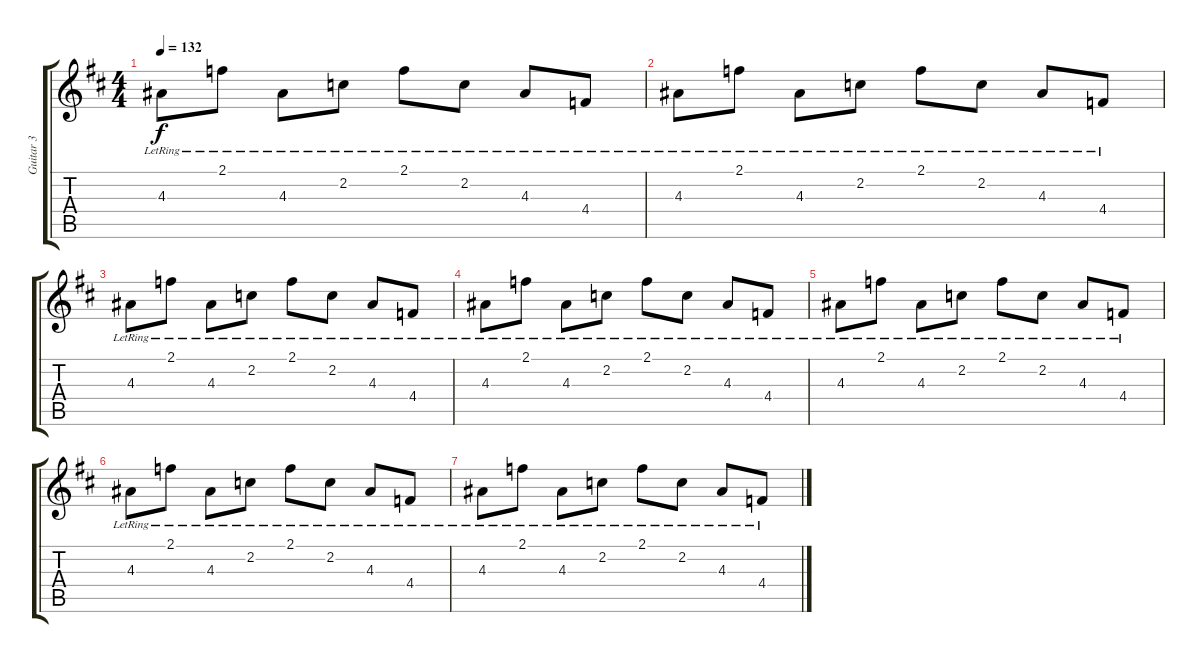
\track ("Guitar 3" "Guitar 3") {instrument acousticguitarsteel}
\staff {score tabs}
\tuning (Eb4 Bb3 Gb3 Db3 Ab2 Eb2) {hide}
\ts (4 4)
\tempo 132
\clef g2
\ks d
4.3{lr}.8{dy f} 2.1{lr}.8 4.3{lr}.8 2.2{lr}.8 2.1{lr}.8 2.2{lr}.8 4.3{lr}.8 4.4{lr}.8 |
4.3{lr}.8 2.1{lr}.8 4.3{lr}.8 2.2{lr}.8 2.1{lr}.8 2.2{lr}.8 4.3{lr}.8 4.4{lr}.8 |
4.3{lr}.8 2.1{lr}.8 4.3{lr}.8 2.2{lr}.8 2.1{lr}.8 2.2{lr}.8 4.3{lr}.8 4.4{lr}.8 |
4.3{lr}.8 2.1{lr}.8 4.3{lr}.8 2.2{lr}.8 2.1{lr}.8 2.2{lr}.8 4.3{lr}.8 4.4{lr}.8 |
4.3{lr}.8 2.1{lr}.8 4.3{lr}.8 2.2{lr}.8 2.1{lr}.8 2.2{lr}.8 4.3{lr}.8 4.4{lr}.8 |
4.3{lr}.8 2.1{lr}.8 4.3{lr}.8 2.2{lr}.8 2.1{lr}.8 2.2{lr}.8 4.3{lr}.8 4.4{lr}.8 |
4.3{lr}.8 2.1{lr}.8 4.3{lr}.8 2.2{lr}.8 2.1{lr}.8 2.2{lr}.8 4.3{lr}.8 4.4{lr}.8
